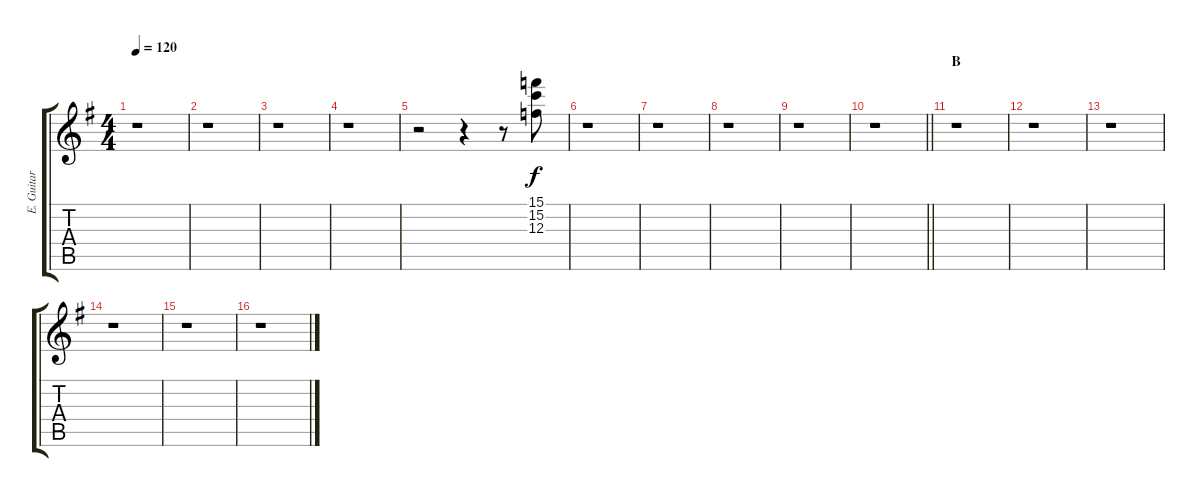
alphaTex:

\track ("E. Guitar I" "E. Guitar ") {instrument electricguitarclean}
\staff {score tabs}
\tuning (D4 A3 F3 C3 G2 D2) {hide}
\ts (4 4)
\tempo 120
\clef g2
\ks g
r.1{dy f} |
r.1 |
r.1 |
r.1 |
r.2 r.4 r.8 (15.1 15.2 12.3).8 |
r.1 |
r.1 |
r.1 |
r.1 |
\barLineRight lightlight
r.1 |
\section ("" "B")
r.1 |
r.1 |
r.1 |
r.1 |
r.1 |
r.1
